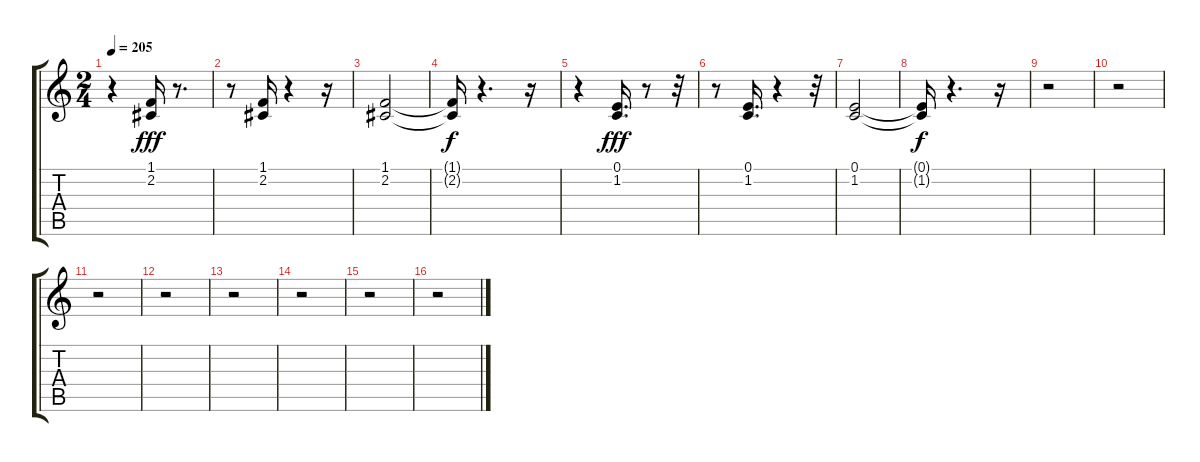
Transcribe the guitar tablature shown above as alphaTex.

\track "" {instrument altosax}
\staff {score tabs}
\tuning (E4 B3 G3 D3 A2 E2) {hide}
\ts (2 4)
\tempo 205
\clef g2
\ks c
r.4{dy f} (1.1 2.2).16{dy fff} r.8{d} |
r.8 (1.1 2.2).16 r.4 r.16 |
(1.1 2.2).2 |
(1.1{t} 2.2{t}).16{dy f} r.4{d} r.16 |
r.4 (0.1 1.2).16{d dy fff} r.8 r.32 |
r.8 (0.1 1.2).16{d} r.4 r.32 |
(0.1 1.2).2 |
(0.1{t} 1.2{t}).16{dy f} r.4{d} r.16 |
r.2 |
r.2 |
r.2 |
r.2 |
r.2 |
r.2 |
r.2 |
r.2
